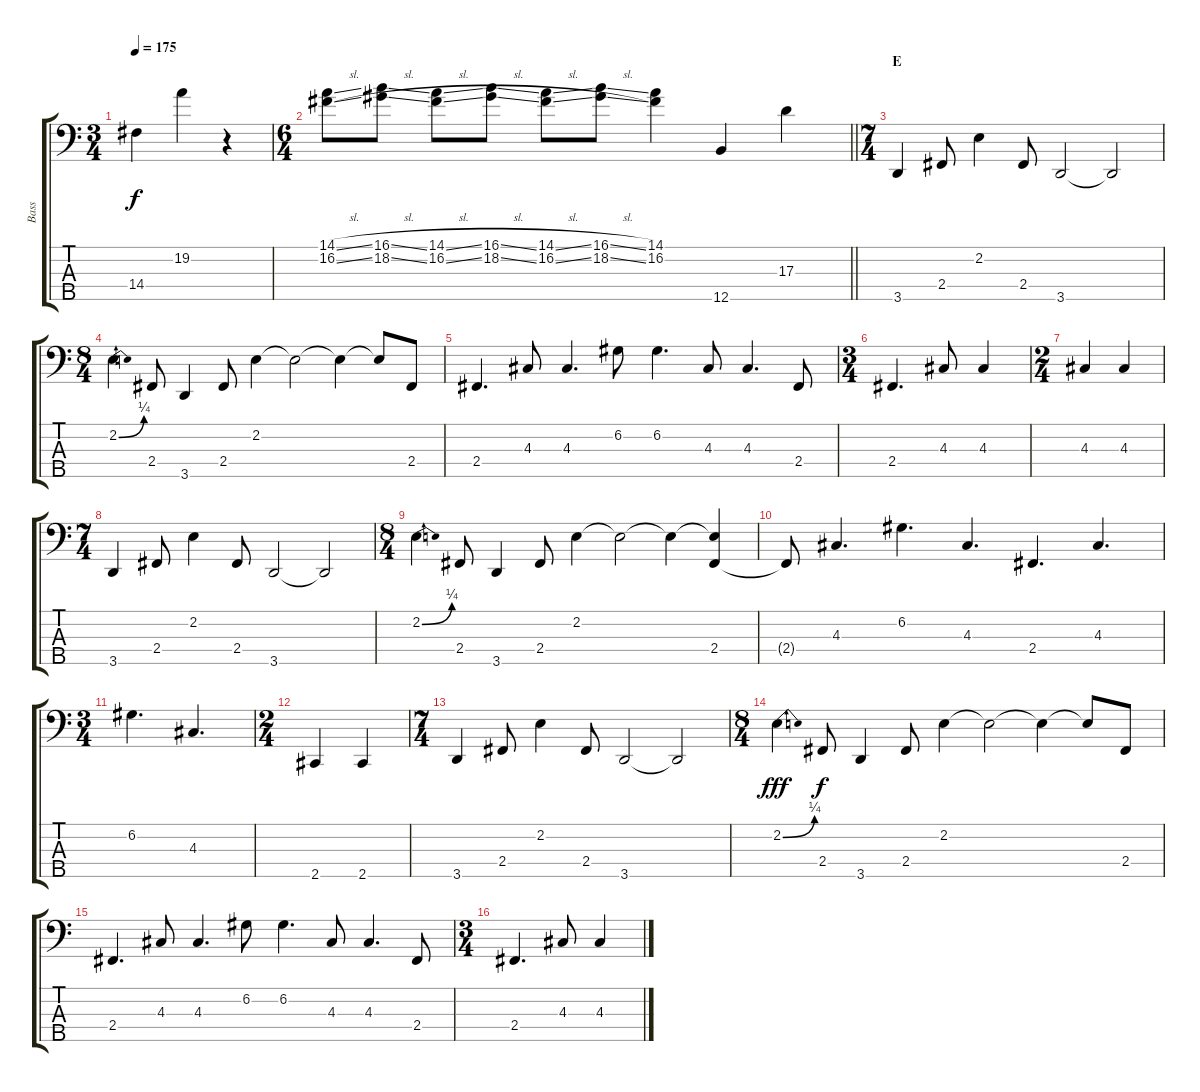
\track ("Bass" "Bass") {instrument electricbasspick}
\staff {score tabs}
\tuning (G2 D2 A1 E1 B0) {hide}
\ts (3 4)
\tempo 175
\clef f4
\ks c
14.4.4{dy f} 19.2.4 r.4 |
\ts (6 4)
\barLineRight lightlight
(14.1{sl} 16.2{sl}).8 (16.1{sl} 18.2{sl}).8 (14.1{sl} 16.2{sl}).8 (16.1{sl} 18.2{sl}).8 (14.1{sl} 16.2{sl}).8 (16.1{sl} 18.2{sl}).8 (14.1 16.2).4 12.5.4 17.3.4 |
\ts (7 4)
\section ("" "E")
3.5.4{instrument acousticbass} 2.4.8 2.2.4 2.4.8 3.5.2 3.5{t}.2 |
\ts (8 4)
2.2{be (bend 0 0 60 1)}.4 2.4.8 3.5.4 2.4.8 2.2.4 2.2{t}.2 2.2{t}.4 2.2{t}.8 2.4.8 |
2.4.4{d} 4.3.8 4.3.4{d} 6.2.8 6.2.4{d} 4.3.8 4.3.4{d} 2.4.8 |
\ts (3 4)
2.4.4{d} 4.3.8 4.3.4 |
\ts (2 4)
4.3.4 4.3.4 |
\ts (7 4)
3.5.4 2.4.8 2.2.4 2.4.8 3.5.2 3.5{t}.2 |
\ts (8 4)
2.2{be (bend 0 0 60 1)}.4 2.4.8 3.5.4 2.4.8 2.2.4 2.2{t}.2 2.2{t}.4 (2.2{t} 2.4).4 |
2.4{t}.8 4.3.4{d} 6.2.4{d} 4.3.4{d} 2.4.4{d} 4.3.4{d} |
\ts (3 4)
6.2.4{d} 4.3.4{d} |
\ts (2 4)
2.5.4 2.5.4 |
\ts (7 4)
3.5.4 2.4.8 2.2.4 2.4.8 3.5.2 3.5{t}.2 |
\ts (8 4)
2.2{be (bend 0 0 60 1)}.4{dy fff} 2.4.8{dy f} 3.5.4 2.4.8 2.2.4 2.2{t}.2 2.2{t}.4 2.2{t}.8 2.4.8 |
2.4.4{d} 4.3.8 4.3.4{d} 6.2.8 6.2.4{d} 4.3.8 4.3.4{d} 2.4.8 |
\ts (3 4)
2.4.4{d} 4.3.8 4.3.4
